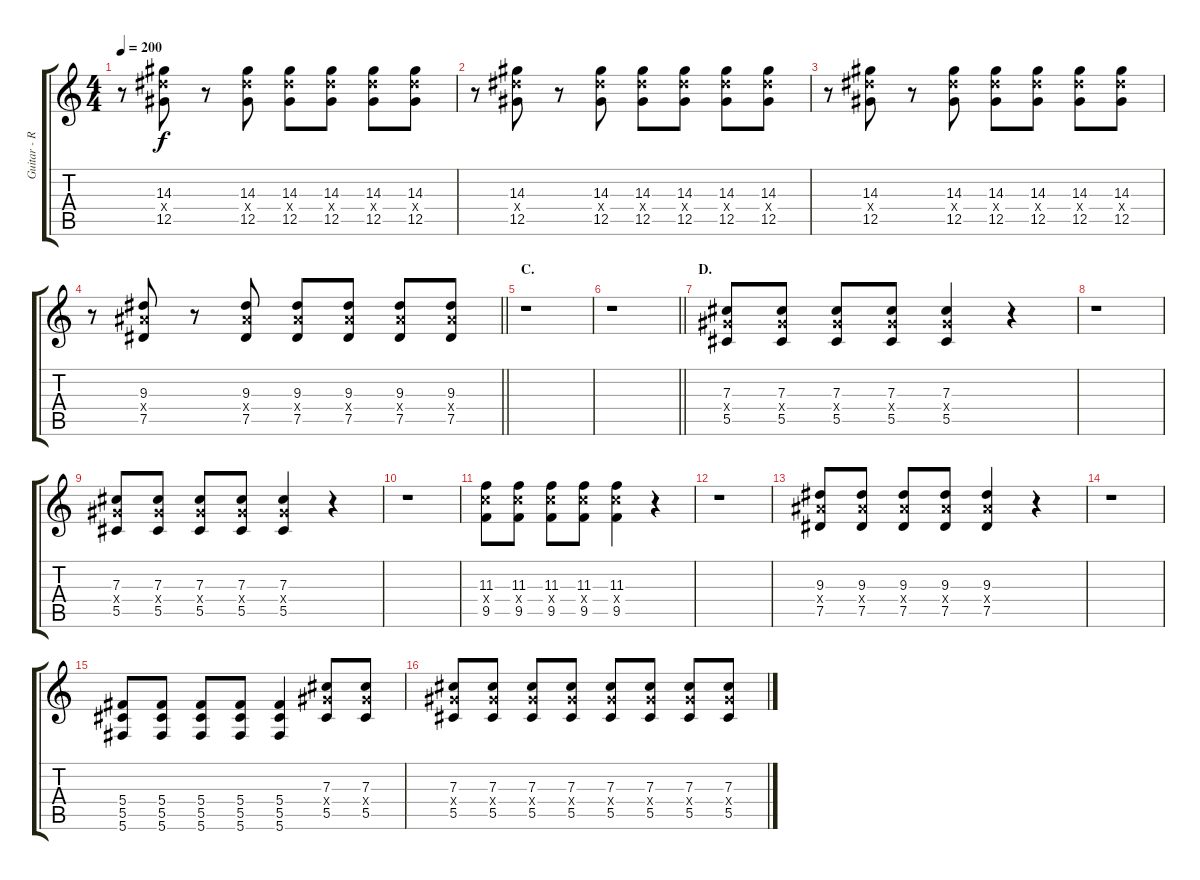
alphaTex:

\track ("Guitar - Right" "Guitar - R") {instrument distortionguitar}
\staff {score tabs}
\tuning (Eb4 Bb3 Gb3 Db3 Ab2 Db2) {hide}
\ts (4 4)
\tempo 200
\clef g2
\ks c
r.8{dy f} (14.3 14.4{x} 12.5).8 r.8 (14.3 14.4{x} 12.5).8 (14.3 14.4{x} 12.5).8 (14.3 14.4{x} 12.5).8 (14.3 14.4{x} 12.5).8 (14.3 14.4{x} 12.5).8 |
r.8 (14.3 14.4{x} 12.5).8 r.8 (14.3 14.4{x} 12.5).8 (14.3 14.4{x} 12.5).8 (14.3 14.4{x} 12.5).8 (14.3 14.4{x} 12.5).8 (14.3 14.4{x} 12.5).8 |
r.8 (14.3 14.4{x} 12.5).8 r.8 (14.3 14.4{x} 12.5).8 (14.3 14.4{x} 12.5).8 (14.3 14.4{x} 12.5).8 (14.3 14.4{x} 12.5).8 (14.3 14.4{x} 12.5).8 |
\barLineRight lightlight
r.8 (9.3 9.4{x} 7.5).8 r.8 (9.3 9.4{x} 7.5).8 (9.3 9.4{x} 7.5).8 (9.3 9.4{x} 7.5).8 (9.3 9.4{x} 7.5).8 (9.3 9.4{x} 7.5).8 |
\section ("" "C.")
r.1 |
\barLineRight lightlight
r.1 |
\section ("" "D.")
(7.3 7.4{x} 5.5).8 (7.3 7.4{x} 5.5).8 (7.3 7.4{x} 5.5).8 (7.3 7.4{x} 5.5).8 (7.3 7.4{x} 5.5).4 r.4 |
r.1 |
(7.3 7.4{x} 5.5).8 (7.3 7.4{x} 5.5).8 (7.3 7.4{x} 5.5).8 (7.3 7.4{x} 5.5).8 (7.3 7.4{x} 5.5).4 r.4 |
r.1 |
(11.3 11.4{x} 9.5).8 (11.3 11.4{x} 9.5).8 (11.3 11.4{x} 9.5).8 (11.3 11.4{x} 9.5).8 (11.3 11.4{x} 9.5).4 r.4 |
r.1 |
(9.3 9.4{x} 7.5).8 (9.3 9.4{x} 7.5).8 (9.3 9.4{x} 7.5).8 (9.3 9.4{x} 7.5).8 (9.3 9.4{x} 7.5).4 r.4 |
r.1 |
(5.4 5.5 5.6).8 (5.4 5.5 5.6).8 (5.4 5.5 5.6).8 (5.4 5.5 5.6).8 (5.4 5.5 5.6).4 (7.3 7.4{x} 5.5).8 (7.3 7.4{x} 5.5).8 |
(7.3 7.4{x} 5.5).8 (7.3 7.4{x} 5.5).8 (7.3 7.4{x} 5.5).8 (7.3 7.4{x} 5.5).8 (7.3 7.4{x} 5.5).8 (7.3 7.4{x} 5.5).8 (7.3 7.4{x} 5.5).8 (7.3 7.4{x} 5.5).8
